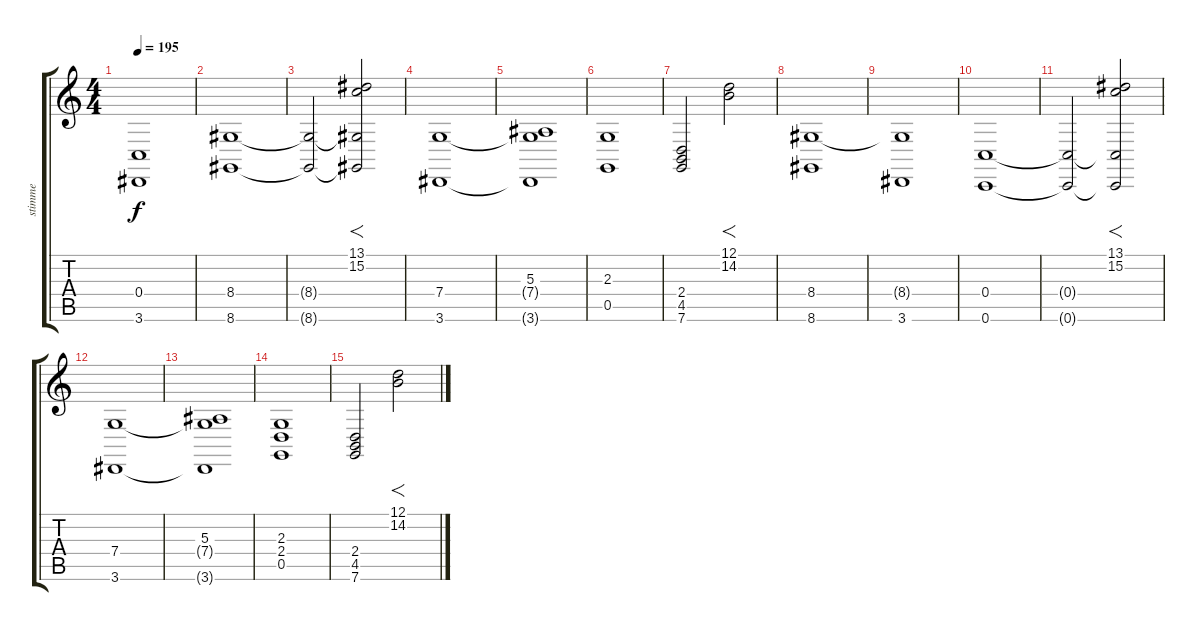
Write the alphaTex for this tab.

\track ("stimme" "stimme") {mute instrument stringensemble2}
\staff {score tabs}
\tuning (D4 A3 F3 C3 G2 C2) {hide}
\ts (4 4)
\tempo 195
\clef g2
\ks c
(0.4{t} 3.6).1{dy f} |
(8.4 8.6).1 |
(8.4{t} 8.6{t}).2 (13.1 15.2 8.4{t} 8.6{t}).2{f} |
(7.4 3.6).1 |
(5.3 7.4{t} 3.6{t}).1 |
(2.3 0.5).1 |
(2.4 4.5 7.6).2 (12.1 14.2).2{f} |
(8.4 8.6).1{volume 13} |
(8.4{t} 3.6).1 |
(0.4 0.6).1 |
(0.4{t} 0.6{t}).2 (13.1 15.2 0.4{t} 0.6{t}).2{f} |
(7.4 3.6).1 |
(5.3 7.4{t} 3.6{t}).1 |
(2.3 2.4 0.5).1 |
(2.4 4.5 7.6).2 (12.1 14.2).2{f}
